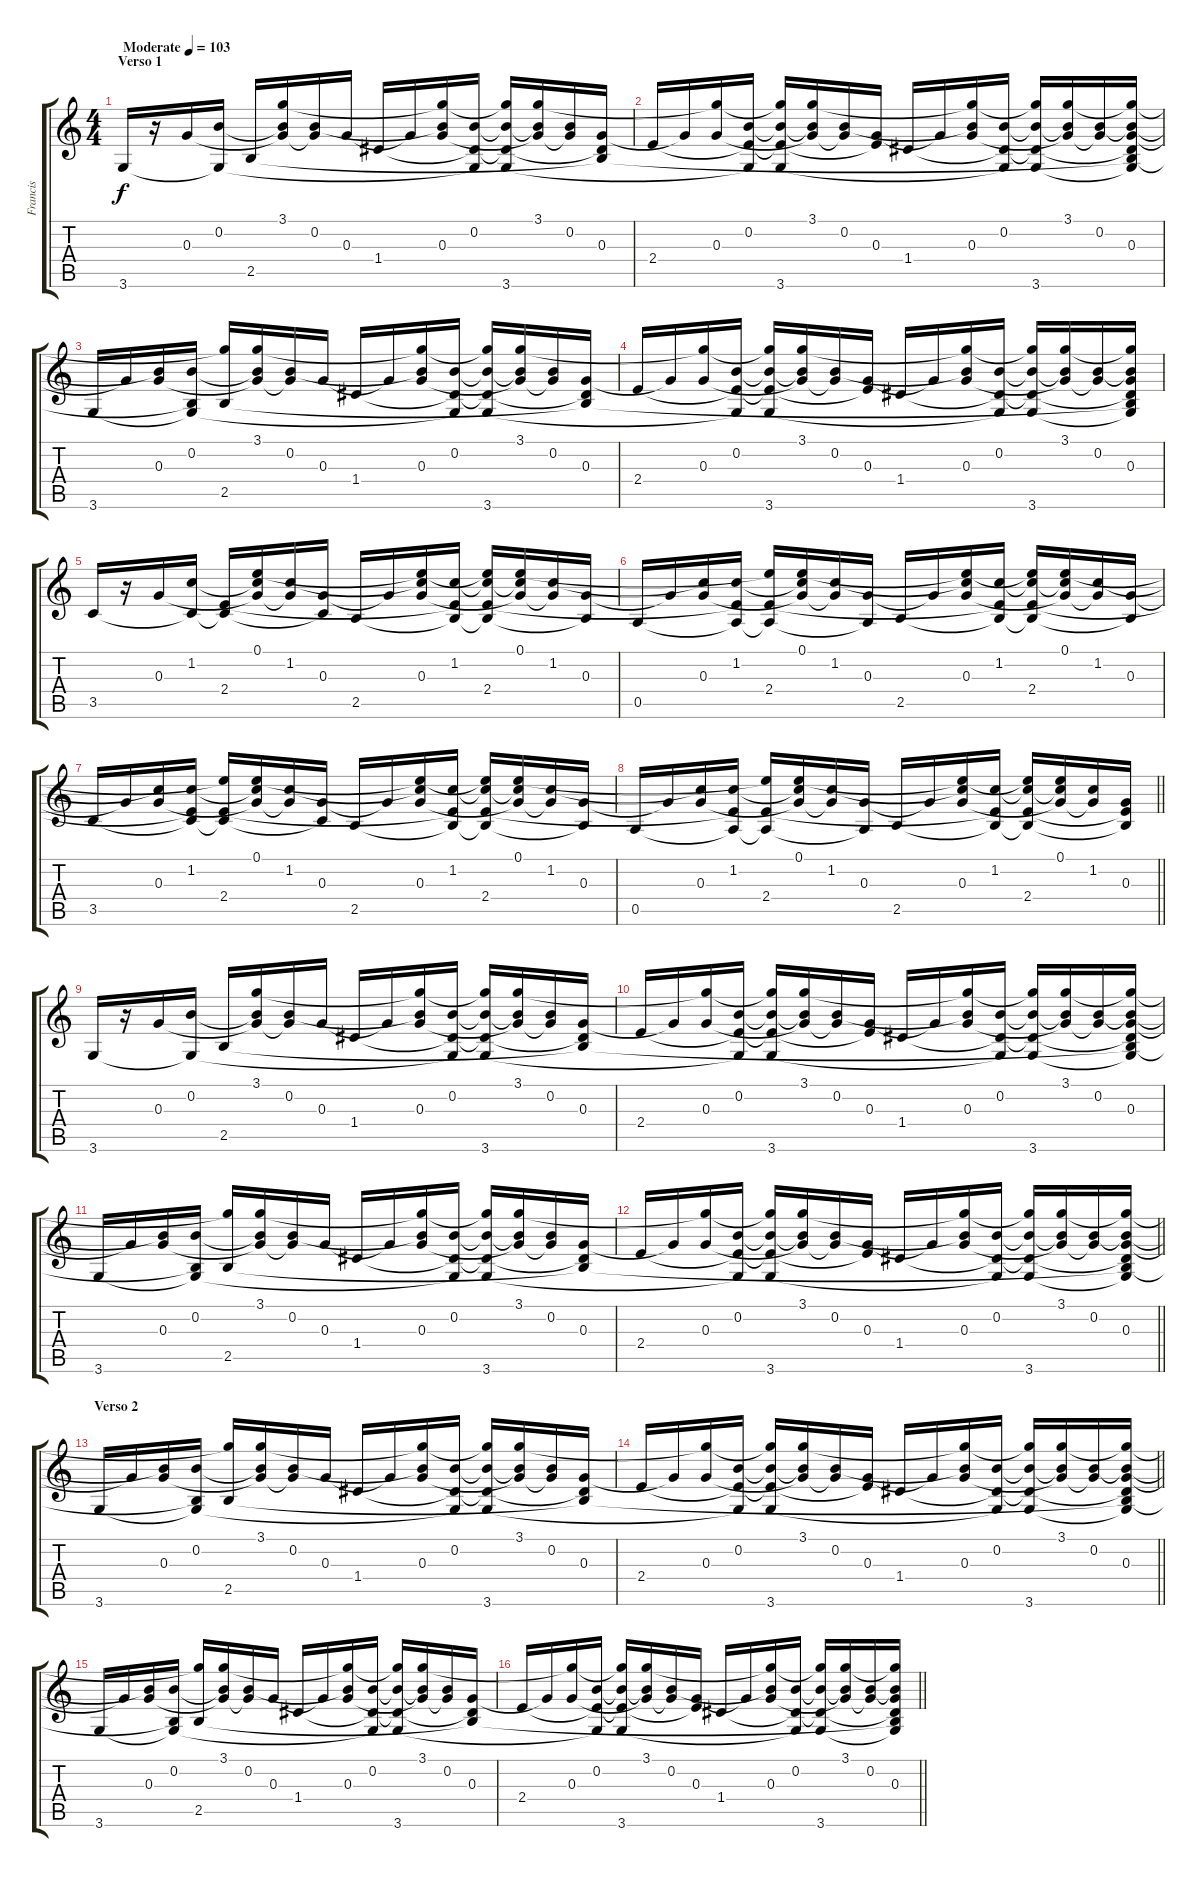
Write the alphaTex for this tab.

\track ("Francis" "Francis") {instrument acousticguitarsteel}
\staff {score tabs}
\tuning (E4 B3 G3 D3 A2 E2) {hide}
\ts (4 4)
\section ("" "Verso 1")
\tempo (103 "Moderate")
\clef g2
\ks c
3.6.16{dy f instrument acousticguitarsteel} r.16 0.3.16 (0.2 3.6{t}).16 2.5.16 (3.1 0.2{t} 0.3{t}).16 (0.2 0.3{t}).16 0.3.16 1.4.16 0.3{t}.16 (3.1{t} 0.2{t} 0.3).16 (0.2 1.4{t} 3.6{t}).16 (3.1{t} 0.2{t} 1.4{t} 3.6).16 (3.1 0.2{t} 0.3{t}).16 (0.2 0.3{t}).16 (0.3 1.4{t} 2.5{t}).16 |
2.4.16 0.3{t}.16 (3.1{t} 0.3).16 (0.2 2.4{t} 3.6{t}).16 (3.1{t} 0.2{t} 2.4{t} 3.6).16 (3.1 0.2{t} 0.3{t}).16 (0.2 0.3{t}).16 (0.3 2.4{t}).16 1.4.16 0.3{t}.16 (3.1{t} 0.2{t} 0.3).16 (0.2 1.4{t} 3.6{t}).16 (3.1{t} 0.2{t} 1.4{t} 3.6).16 (3.1 0.2{t} 0.3{t}).16 (0.2 0.3{t}).16 (3.1{t} 0.2{t} 0.3 1.4{t} 2.5{t} 3.6{t}).16 |
3.6.16 0.3{t}.16 (0.2{t} 0.3).16 (0.2 2.5{t} 3.6{t}).16 (3.1{t} 2.5).16 (3.1 0.2{t} 0.3{t}).16 (0.2 0.3{t}).16 0.3.16 1.4.16 0.3{t}.16 (3.1{t} 0.2{t} 0.3).16 (0.2 1.4{t} 3.6{t}).16 (3.1{t} 0.2{t} 1.4{t} 3.6).16 (3.1 0.2{t} 0.3{t}).16 (0.2 0.3{t}).16 (0.3 1.4{t} 2.5{t}).16 |
2.4.16 0.3{t}.16 (3.1{t} 0.3).16 (0.2 2.4{t} 3.6{t}).16 (3.1{t} 0.2{t} 2.4{t} 3.6).16 (3.1 0.2{t} 0.3{t}).16 (0.2 0.3{t}).16 (0.3 2.4{t}).16 1.4.16 0.3{t}.16 (3.1{t} 0.2{t} 0.3).16 (0.2 1.4{t} 3.6{t}).16 (3.1{t} 0.2{t} 1.4{t} 3.6).16 (3.1 0.2{t} 0.3{t}).16 (0.2 0.3{t}).16 (3.1{t} 0.2{t} 0.3 1.4{t} 2.5{t} 3.6{t}).16 |
3.5.16 r.16 0.3.16 (1.2 3.5{t}).16 (2.4 3.5{t}).16 (0.1 1.2{t} 0.3{t}).16 (1.2 0.3{t}).16 (0.3 3.5{t}).16 2.5.16 0.3{t}.16 (0.1{t} 1.2{t} 0.3).16 (1.2 2.4{t} 2.5{t}).16 (0.1{t} 1.2{t} 2.4 2.5{t}).16 (0.1 1.2{t} 0.3{t}).16 (1.2 0.3{t}).16 (0.3 2.5{t}).16 |
0.5.16 0.3{t}.16 (1.2{t} 0.3).16 (1.2 2.4{t} 0.5{t}).16 (0.1{t} 2.4 0.5{t}).16 (0.1 1.2{t} 0.3{t}).16 (1.2 0.3{t}).16 (0.3 0.5{t}).16 2.5.16 0.3{t}.16 (0.1{t} 1.2{t} 0.3).16 (1.2 2.4{t} 2.5{t}).16 (0.1{t} 1.2{t} 2.4 2.5{t}).16 (0.1 1.2{t} 0.3{t}).16 (1.2 0.3{t}).16 (0.3 2.5{t}).16 |
3.5.16 0.3{t}.16 (1.2{t} 0.3).16 (1.2 2.4{t} 3.5{t}).16 (0.1{t} 2.4 3.5{t}).16 (0.1 1.2{t} 0.3{t}).16 (1.2 0.3{t}).16 (0.3 3.5{t}).16 2.5.16 0.3{t}.16 (0.1{t} 1.2{t} 0.3).16 (1.2 2.4{t} 2.5{t}).16 (0.1{t} 1.2{t} 2.4 2.5{t}).16 (0.1 1.2{t} 0.3{t}).16 (1.2 0.3{t}).16 (0.3 2.5{t}).16 |
\barLineRight lightlight
0.5.16 0.3{t}.16 (1.2{t} 0.3).16 (1.2 2.4{t} 0.5{t}).16 (0.1{t} 2.4 0.5{t}).16 (0.1 1.2{t} 0.3{t}).16 (1.2 0.3{t}).16 (0.3 0.5{t}).16 2.5.16 0.3{t}.16 (0.1{t} 1.2{t} 0.3).16 (1.2 2.4{t} 2.5{t}).16 (0.1{t} 1.2{t} 2.4 2.5{t}).16 (0.1 1.2{t} 0.3{t}).16 (1.2 0.3{t}).16 (0.3 2.4{t} 2.5{t}).16 |
\section ("" "")
3.6.16 r.16 0.3.16 (0.2 3.6{t}).16 2.5.16 (3.1 0.2{t} 0.3{t}).16 (0.2 0.3{t}).16 0.3.16 1.4.16 0.3{t}.16 (3.1{t} 0.2{t} 0.3).16 (0.2 1.4{t} 3.6{t}).16 (3.1{t} 0.2{t} 1.4{t} 3.6).16 (3.1 0.2{t} 0.3{t}).16 (0.2 0.3{t}).16 (0.3 1.4{t} 2.5{t}).16 |
2.4.16 0.3{t}.16 (3.1{t} 0.3).16 (0.2 2.4{t} 3.6{t}).16 (3.1{t} 0.2{t} 2.4{t} 3.6).16 (3.1 0.2{t} 0.3{t}).16 (0.2 0.3{t}).16 (0.3 2.4{t}).16 1.4.16 0.3{t}.16 (3.1{t} 0.2{t} 0.3).16 (0.2 1.4{t} 3.6{t}).16 (3.1{t} 0.2{t} 1.4{t} 3.6).16 (3.1 0.2{t} 0.3{t}).16 (0.2 0.3{t}).16 (3.1{t} 0.2{t} 0.3 1.4{t} 2.5{t} 3.6{t}).16 |
3.6.16 0.3{t}.16 (0.2{t} 0.3).16 (0.2 2.5{t} 3.6{t}).16 (3.1{t} 2.5).16 (3.1 0.2{t} 0.3{t}).16 (0.2 0.3{t}).16 0.3.16 1.4.16 0.3{t}.16 (3.1{t} 0.2{t} 0.3).16 (0.2 1.4{t} 3.6{t}).16 (3.1{t} 0.2{t} 1.4{t} 3.6).16 (3.1 0.2{t} 0.3{t}).16 (0.2 0.3{t}).16 (0.3 1.4{t} 2.5{t}).16 |
\barLineRight lightlight
2.4.16 0.3{t}.16 (3.1{t} 0.3).16 (0.2 2.4{t} 3.6{t}).16 (3.1{t} 0.2{t} 2.4{t} 3.6).16 (3.1 0.2{t} 0.3{t}).16 (0.2 0.3{t}).16 (0.3 2.4{t}).16 1.4.16 0.3{t}.16 (3.1{t} 0.2{t} 0.3).16 (0.2 1.4{t} 3.6{t}).16 (3.1{t} 0.2{t} 1.4{t} 3.6).16 (3.1 0.2{t} 0.3{t}).16 (0.2 0.3{t}).16 (3.1{t} 0.2{t} 0.3 1.4{t} 2.5{t} 3.6{t}).16 |
\section ("" "Verso 2")
3.6.16 0.3{t}.16 (0.2{t} 0.3).16 (0.2 2.5{t} 3.6{t}).16 (3.1{t} 2.5).16 (3.1 0.2{t} 0.3{t}).16 (0.2 0.3{t}).16 0.3.16 1.4.16 0.3{t}.16 (3.1{t} 0.2{t} 0.3).16 (0.2 1.4{t} 3.6{t}).16 (3.1{t} 0.2{t} 1.4{t} 3.6).16 (3.1 0.2{t} 0.3{t}).16 (0.2 0.3{t}).16 (0.3 1.4{t} 2.5{t}).16 |
\barLineRight lightlight
2.4.16 0.3{t}.16 (3.1{t} 0.3).16 (0.2 2.4{t} 3.6{t}).16 (3.1{t} 0.2{t} 2.4{t} 3.6).16 (3.1 0.2{t} 0.3{t}).16 (0.2 0.3{t}).16 (0.3 2.4{t}).16 1.4.16 0.3{t}.16 (3.1{t} 0.2{t} 0.3).16 (0.2 1.4{t} 3.6{t}).16 (3.1{t} 0.2{t} 1.4{t} 3.6).16 (3.1 0.2{t} 0.3{t}).16 (0.2 0.3{t}).16 (3.1{t} 0.2{t} 0.3 1.4{t} 2.5{t} 3.6{t}).16 |
3.6.16 0.3{t}.16 (0.2{t} 0.3).16 (0.2 2.5{t} 3.6{t}).16 (3.1{t} 2.5).16 (3.1 0.2{t} 0.3{t}).16 (0.2 0.3{t}).16 0.3.16 1.4.16 0.3{t}.16 (3.1{t} 0.2{t} 0.3).16 (0.2 1.4{t} 3.6{t}).16 (3.1{t} 0.2{t} 1.4{t} 3.6).16 (3.1 0.2{t} 0.3{t}).16 (0.2 0.3{t}).16 (0.3 1.4{t} 2.5{t}).16 |
\barLineRight lightlight
2.4.16 0.3{t}.16 (3.1{t} 0.3).16 (0.2 2.4{t} 3.6{t}).16 (3.1{t} 0.2{t} 2.4{t} 3.6).16 (3.1 0.2{t} 0.3{t}).16 (0.2 0.3{t}).16 (0.3 2.4{t}).16 1.4.16 0.3{t}.16 (3.1{t} 0.2{t} 0.3).16 (0.2 1.4{t} 3.6{t}).16 (3.1{t} 0.2{t} 1.4{t} 3.6).16 (3.1 0.2{t} 0.3{t}).16 (0.2 0.3{t}).16 (3.1{t} 0.2{t} 0.3 1.4{t} 2.5{t} 3.6{t}).16
